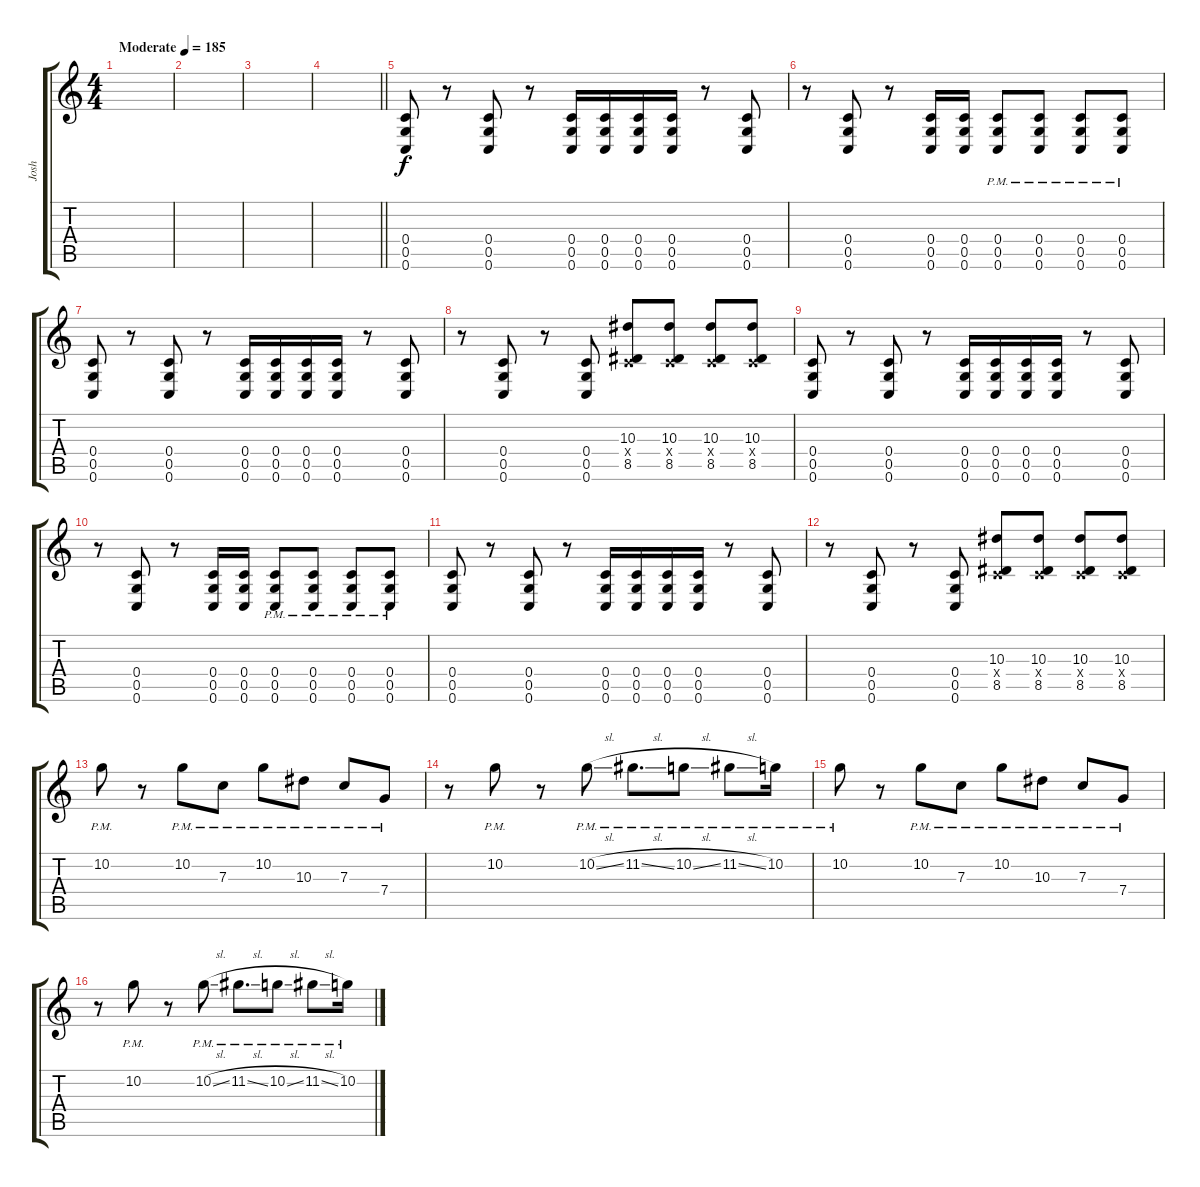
\track ("Josh" "Josh") {instrument distortionguitar}
\staff {score tabs}
\tuning (D4 A3 F3 C3 G2 C2) {hide}
\ts (4 4)
\tempo (185 "Moderate")
\clef g2
\ks c
|
|
|
\barLineRight lightlight
|
\section ("" "")
(0.4 0.5 0.6).8 r.8 (0.4 0.5 0.6).8 r.8 (0.4 0.5 0.6).16 (0.4 0.5 0.6).16 (0.4 0.5 0.6).16 (0.4 0.5 0.6).16 r.8 (0.4 0.5 0.6).8 |
r.8 (0.4 0.5 0.6).8 r.8 (0.4 0.5 0.6).16 (0.4 0.5 0.6).16 (0.4{pm} 0.5{pm} 0.6{pm}).8 (0.4{pm} 0.5{pm} 0.6{pm}).8 (0.4{pm} 0.5{pm} 0.6{pm}).8 (0.4{pm} 0.5{pm} 0.6{pm}).8 |
(0.4 0.5 0.6).8 r.8 (0.4 0.5 0.6).8 r.8 (0.4 0.5 0.6).16 (0.4 0.5 0.6).16 (0.4 0.5 0.6).16 (0.4 0.5 0.6).16 r.8 (0.4 0.5 0.6).8 |
r.8 (0.4 0.5 0.6).8 r.8 (0.4 0.5 0.6).8 (10.3 0.4{x} 8.5).8 (10.3 0.4{x} 8.5).8 (10.3 0.4{x} 8.5).8 (10.3 0.4{x} 8.5).8 |
(0.4 0.5 0.6).8 r.8 (0.4 0.5 0.6).8 r.8 (0.4 0.5 0.6).16 (0.4 0.5 0.6).16 (0.4 0.5 0.6).16 (0.4 0.5 0.6).16 r.8 (0.4 0.5 0.6).8 |
r.8 (0.4 0.5 0.6).8 r.8 (0.4 0.5 0.6).16 (0.4 0.5 0.6).16 (0.4{pm} 0.5{pm} 0.6{pm}).8 (0.4{pm} 0.5{pm} 0.6{pm}).8 (0.4{pm} 0.5{pm} 0.6{pm}).8 (0.4{pm} 0.5{pm} 0.6{pm}).8 |
(0.4 0.5 0.6).8 r.8 (0.4 0.5 0.6).8 r.8 (0.4 0.5 0.6).16 (0.4 0.5 0.6).16 (0.4 0.5 0.6).16 (0.4 0.5 0.6).16 r.8 (0.4 0.5 0.6).8 |
r.8 (0.4 0.5 0.6).8 r.8 (0.4 0.5 0.6).8 (10.3 0.4{x} 8.5).8 (10.3 0.4{x} 8.5).8 (10.3 0.4{x} 8.5).8 (10.3 0.4{x} 8.5).8 |
10.2{pm}.8 r.8 10.2{pm}.8 7.3{pm}.8 10.2{pm}.8 10.3{pm}.8 7.3{pm}.8 7.4{pm}.8 |
r.8 10.2{pm}.8 r.8 10.2{sl pm}.8 11.2{sl pm}.8{d} 10.2{sl pm}.8 11.2{sl pm}.8 10.2{pm}.16 |
10.2{pm}.8 r.8 10.2{pm}.8 7.3{pm}.8 10.2{pm}.8 10.3{pm}.8 7.3{pm}.8 7.4{pm}.8 |
r.8 10.2{pm}.8 r.8 10.2{sl pm}.8 11.2{sl pm}.8{d} 10.2{sl pm}.8 11.2{sl pm}.8 10.2{pm}.16
